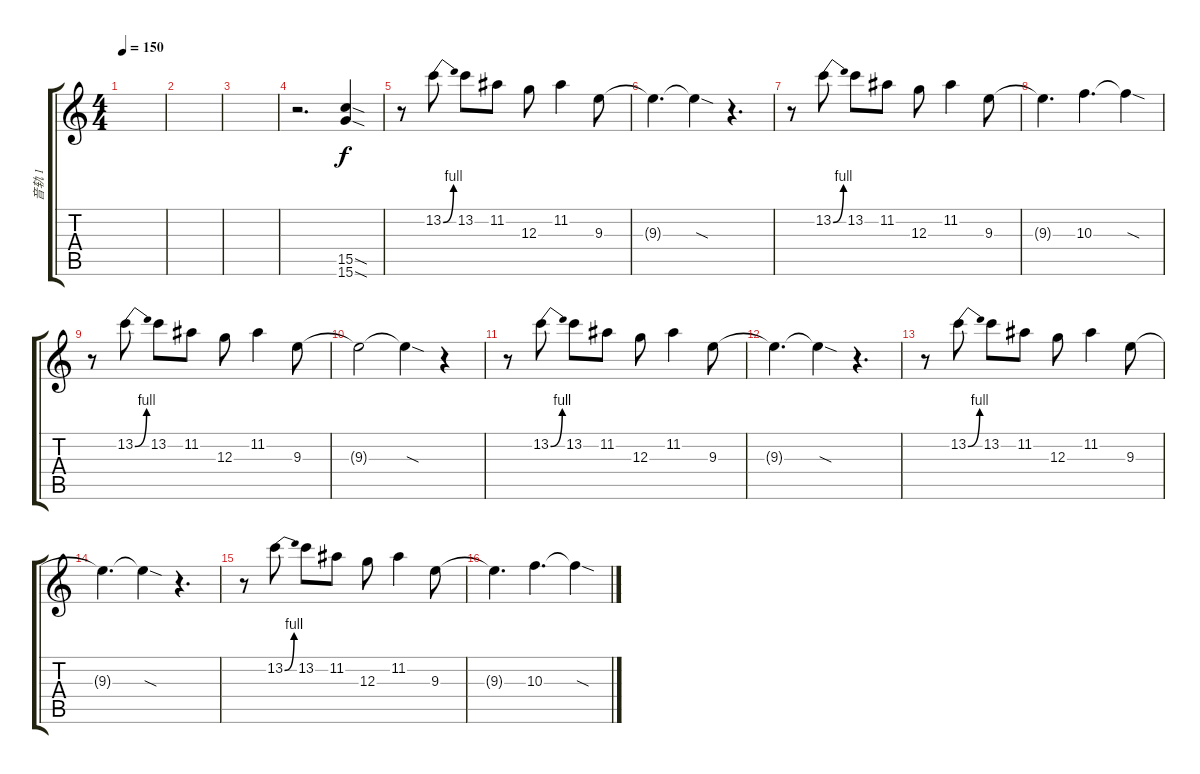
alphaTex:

\track ("音轨 1" "音轨 1") {instrument distortionguitar}
\staff {score tabs}
\tuning (E4 B3 G3 D3 A2 E2) {hide}
\ts (4 4)
\tempo 150
\clef g2
\ks c
|
|
|
r.2{d} (15.5{sod} 15.6{sod}).4 |
r.8 13.2{be (bend 0 0 60 4)}.8 13.2.8 11.2.8 12.3.8 11.2.4 9.3.8 |
9.3{t}.4{d} 9.3{sod t}.4 r.4{d} |
r.8 13.2{be (bend 0 0 60 4)}.8 13.2.8 11.2.8 12.3.8 11.2.4 9.3.8 |
9.3{t}.4{d} 10.3.4{d} 10.3{sod t}.4 |
r.8 13.2{be (bend 0 0 60 4)}.8 13.2.8 11.2.8 12.3.8 11.2.4 9.3.8 |
9.3{t}.2 9.3{sod t}.4 r.4 |
r.8 13.2{be (bend 0 0 60 4)}.8 13.2.8 11.2.8 12.3.8 11.2.4 9.3.8 |
9.3{t}.4{d} 9.3{sod t}.4 r.4{d} |
r.8 13.2{be (bend 0 0 60 4)}.8 13.2.8 11.2.8 12.3.8 11.2.4 9.3.8 |
9.3{t}.4{d} 9.3{sod t}.4 r.4{d} |
r.8 13.2{be (bend 0 0 60 4)}.8 13.2.8 11.2.8 12.3.8 11.2.4 9.3.8 |
9.3{t}.4{d} 10.3.4{d} 10.3{sod t}.4
